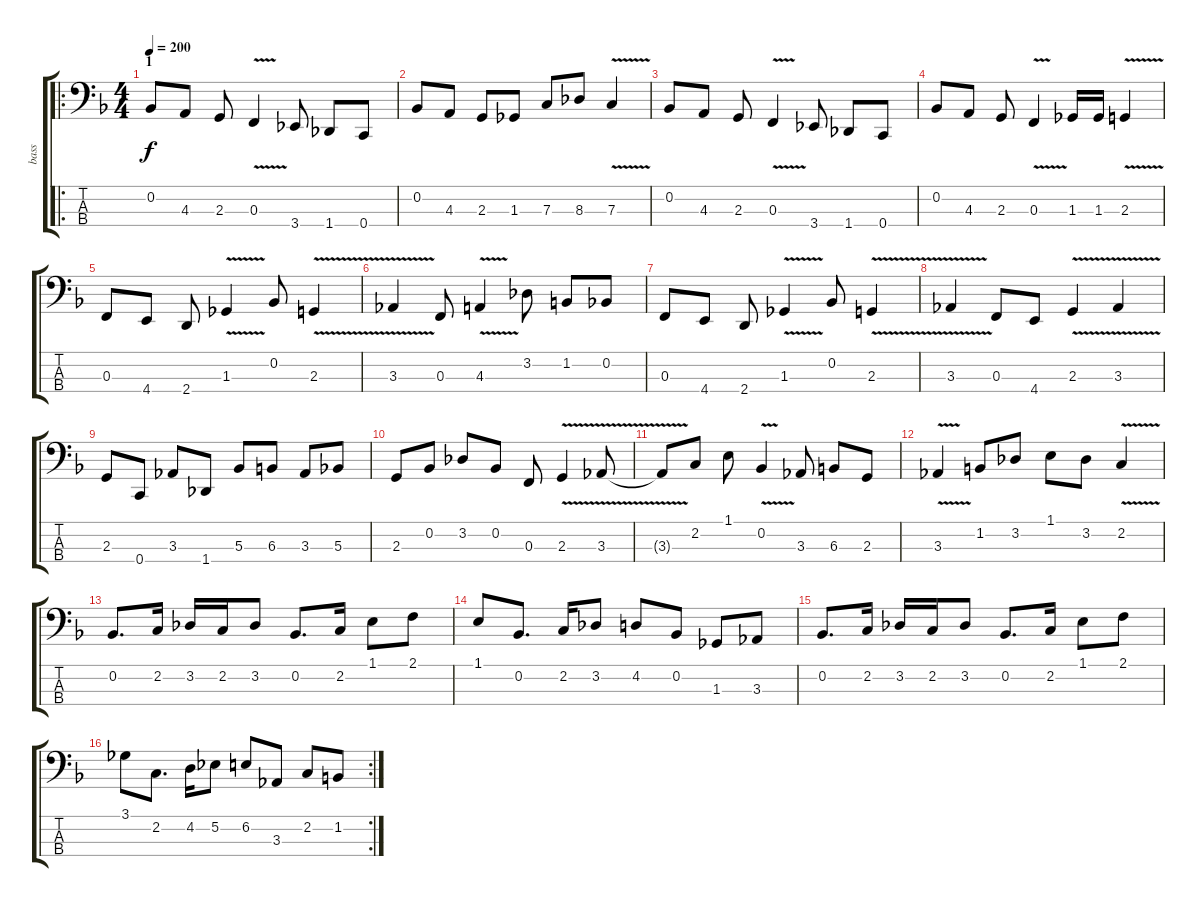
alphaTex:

\track ("bass" "bass") {instrument electricbassfinger}
\staff {score tabs}
\tuning (Eb2 Bb1 F1 C1) {hide}
\ro
\ts (4 4)
\section ("" "1")
\tempo 200
\clef f4
\ks dminor
0.2.8{dy f instrument electricbassfinger} 4.3.8 2.3.8 0.3{v}.4 3.4.8 1.4.8 0.4.8 |
0.2.8 4.3.8 2.3.8 1.3.8 7.3.8 8.3.8 7.3{v}.4 |
0.2.8 4.3.8 2.3.8 0.3{v}.4 3.4.8 1.4.8 0.4.8 |
0.2.8 4.3.8 2.3.8 0.3{v}.4 1.3.16 1.3.16 2.3{v}.4 |
0.3.8 4.4.8 2.4.8 1.3{v}.4 0.2.8 2.3{v}.4 |
3.3{v}.4 0.3.8 4.3{v}.4 3.2.8 1.2.8 0.2.8 |
0.3.8 4.4.8 2.4.8 1.3{v}.4 0.2.8 2.3{v}.4 |
3.3{v}.4 0.3.8 4.4.8 2.3{v}.4 3.3{v}.4 |
2.3.8 0.4.8 3.3.8 1.4.8 5.3.8 6.3.8 3.3.8 5.3.8 |
2.3.8 0.2.8 3.2.8 0.2.8 0.3.8 2.3{v}.4 3.3{v}.8 |
3.3{t}.8 2.2.8 1.1.8 0.2{v}.4 3.3.8 6.3.8 2.3.8 |
3.3{v}.4 1.2.8 3.2.8 1.1.8 3.2.8 2.2{v}.4 |
0.2.8{d} 2.2.16 3.2.16 2.2.16 3.2.8 0.2.8{d} 2.2.16 1.1.8 2.1.8 |
1.1.8 0.2.8{d} 2.2.16 3.2.8 4.2.8 0.2.8 1.3.8 3.3.8 |
0.2.8{d} 2.2.16 3.2.16 2.2.16 3.2.8 0.2.8{d} 2.2.16 1.1.8 2.1.8 |
\rc 2
3.1.8 2.2.8{d} 4.2.16 5.2.8 6.2.8 3.3.8 2.2.8 1.2.8
